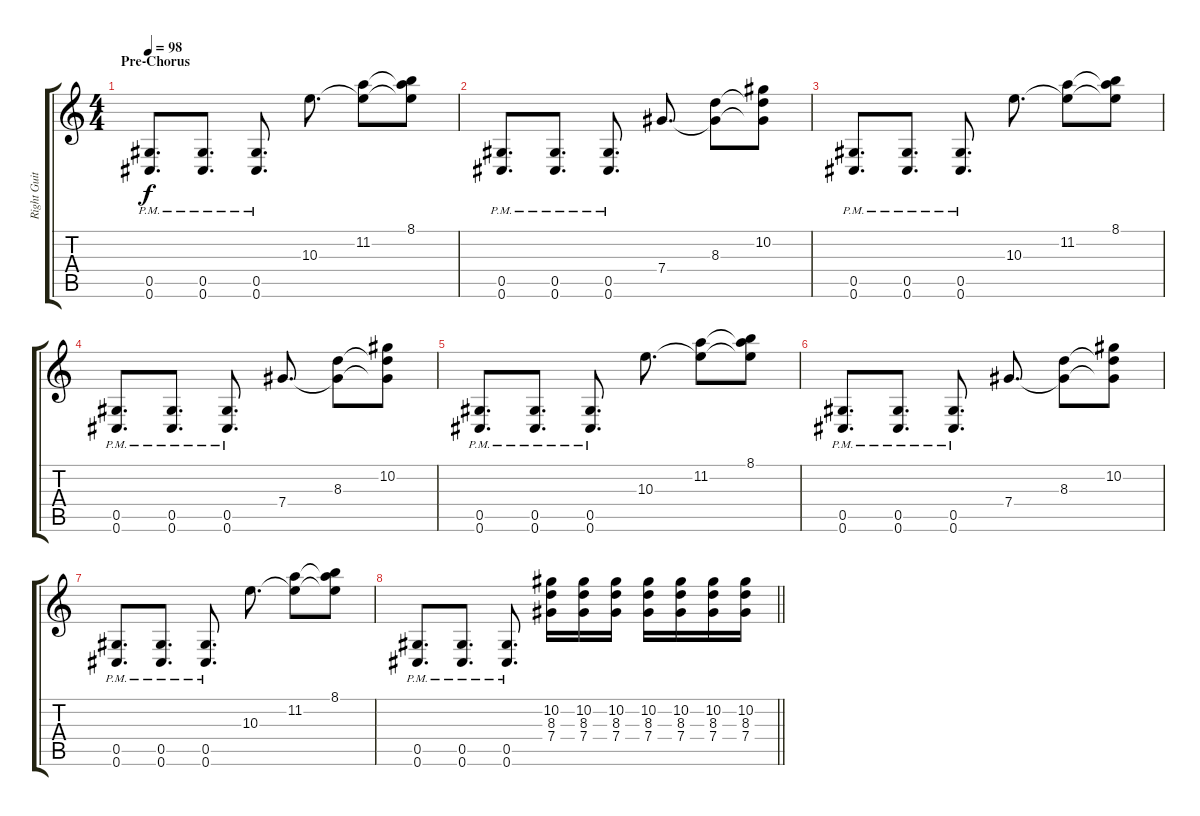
\track ("Right Guitar" "Right Guit") {instrument distortionguitar}
\staff {score tabs}
\tuning (Eb4 Bb3 Gb3 Db3 Ab2 Db2) {hide}
\ts (4 4)
\section ("" "Pre-Chorus")
\tempo 98
\clef g2
\ks c
(0.5{pm} 0.6{pm}).8{d dy f} (0.5{pm} 0.6{pm}).8{d} (0.5{pm} 0.6{pm}).8{d} 10.3.8{d} (11.2 10.3{t}).8 (8.1 11.2{t} 10.3{t}).8 |
(0.5{pm} 0.6{pm}).8{d} (0.5{pm} 0.6{pm}).8{d} (0.5{pm} 0.6{pm}).8{d} 7.4.8{d} (8.3 7.4{t}).8 (10.2 8.3{t} 7.4{t}).8 |
(0.5{pm} 0.6{pm}).8{d} (0.5{pm} 0.6{pm}).8{d} (0.5{pm} 0.6{pm}).8{d} 10.3.8{d} (11.2 10.3{t}).8 (8.1 11.2{t} 10.3{t}).8 |
(0.5{pm} 0.6{pm}).8{d} (0.5{pm} 0.6{pm}).8{d} (0.5{pm} 0.6{pm}).8{d} 7.4.8{d} (8.3 7.4{t}).8 (10.2 8.3{t} 7.4{t}).8 |
(0.5{pm} 0.6{pm}).8{d} (0.5{pm} 0.6{pm}).8{d} (0.5{pm} 0.6{pm}).8{d} 10.3.8{d} (11.2 10.3{t}).8 (8.1 11.2{t} 10.3{t}).8 |
(0.5{pm} 0.6{pm}).8{d} (0.5{pm} 0.6{pm}).8{d} (0.5{pm} 0.6{pm}).8{d} 7.4.8{d} (8.3 7.4{t}).8 (10.2 8.3{t} 7.4{t}).8 |
(0.5{pm} 0.6{pm}).8{d} (0.5{pm} 0.6{pm}).8{d} (0.5{pm} 0.6{pm}).8{d} 10.3.8{d} (11.2 10.3{t}).8 (8.1 11.2{t} 10.3{t}).8 |
\barLineRight lightlight
(0.5{pm} 0.6{pm}).8{d} (0.5{pm} 0.6{pm}).8{d} (0.5{pm} 0.6{pm}).8{d} (10.2 8.3 7.4).16 (10.2 8.3 7.4).16 (10.2 8.3 7.4).16 (10.2 8.3 7.4).16 (10.2 8.3 7.4).16 (10.2 8.3 7.4).16 (10.2 8.3 7.4).16
